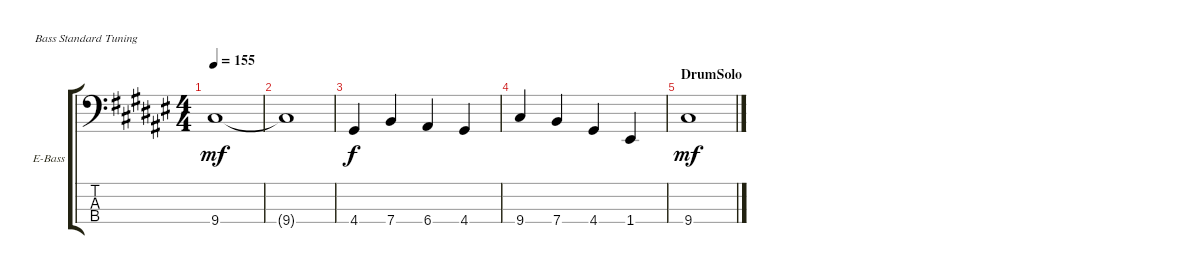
\bracketExtendMode groupsimilarinstruments
\firstSystemTrackNameOrientation horizontal
\otherSystemsTrackNameOrientation horizontal
\track ("Bass" "E-Bass") {instrument electricbassfinger}
\staff {score tabs}
\tuning (G2 D2 A1 E1)
\ts (4 4)
\tempo 155
\clef f4
\ks f#
9.4.1{dy mf} |
9.4{t}.1 |
\scale
0.595934 4.4.4{dy f} 7.4.4 6.4.4 4.4.4 |
\scale
0.241429 9.4.4 7.4.4 4.4.4 1.4.4 |
\section ("" "DrumSolo")
\scale
0.162667 9.4.1{dy mf}
